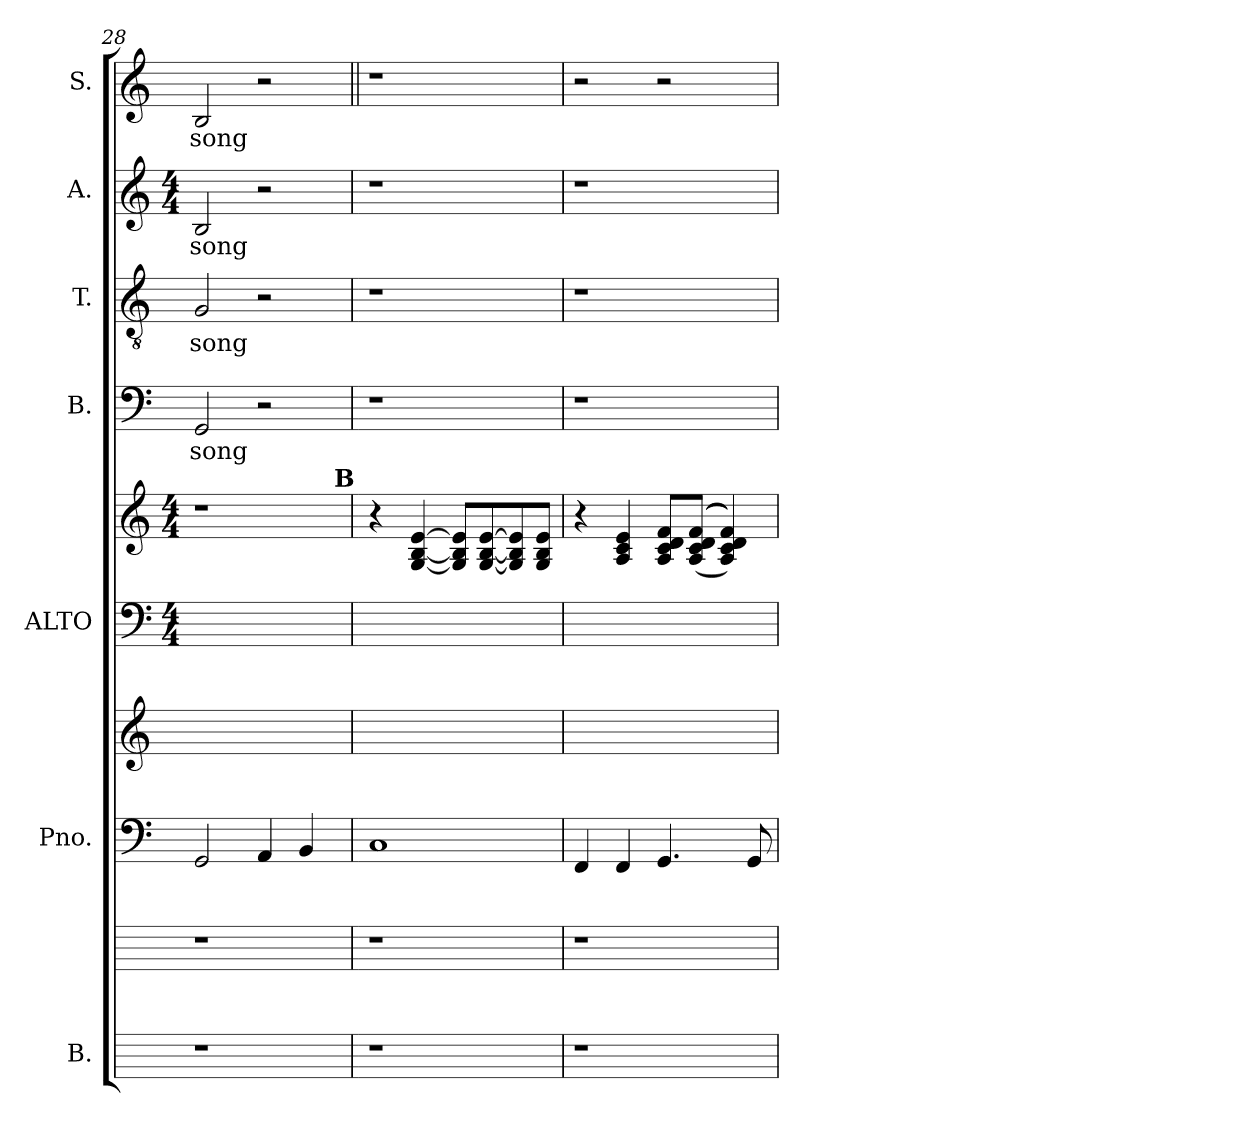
**kern	**kern	**kern	**kern	**kern	**kern	**kern	**text	**kern	**text	**kern	**text	**kern	**text
*part7	*part7	*part6	*part6	*part5	*part5	*part4	*part4	*part3	*part3	*part2	*part2	*part1	*part1
*staff10	*staff9	*staff8	*staff7	*staff6	*staff5	*staff4	*staff4	*staff3	*staff3	*staff2	*staff2	*staff1	*staff1
*I"B.	*	*I"Pno.	*	*I"ALTO	*	*I"B.	*	*I"T.	*	*I"A.	*	*I"S.	*
*	*	*	*	*	*	*I'B.	*	*I'T.	*	*I'A.	*	*I'S.	*
*	*	*clefF4	*clefG2	*clefF4	*clefG2	*clefF4	*	*clefGv2	*	*clefG2	*	*clefG2	*
*	*	*	*	*M4/4	*M4/4	*	*	*	*	*M4/4	*	*	*
=28	=28	=28	=28	=28	=28	=28	=28	=28	=28	=28	=28	=28	=28
!	!	!	!	!	!	!	!LO:LY:b:cj	!	!LO:LY:b:cj	!	!LO:LY:b:cj	!	!LO:LY:b:cj
*	*	*	*	*	*^	*	*	*	*	*	*	*	*
1r	1r	2GG/	1ryy	1ryy	1r	2...ryy	2GG/	song	2G/	song	2B/	song	2B/	song
.	.	4AA/	.	.	.	.	2r	.	2r	.	2r	.	2r	.
.	.	4BB/	.	.	.	.	.	.	.	.	.	.	.	.
!	!	!	!	!	!	!LO:TX:a:B:t=B	!	!	!	!	!	!	!	!
.	.	.	.	.	.	16ryy	.	.	.	.	.	.	.	.
*	*	*	*	*	*v	*v	*	*	*	*	*	*	*	*
=29	=29	=29	=29	=29	=29	=29	=29||	=29	=29||	=29	=29||	=29||	=29||
1r	1r	1C	1ryy	1ryy	4r	1r	.	1r	.	1r	.	1r	.
.	.	.	.	.	[>4e/ [<4B/ [<4G/	.	.	.	.	.	.	.	.
.	.	.	.	.	8e/] 8B/] 8G/]L	.	.	.	.	.	.	.	.
.	.	.	.	.	[>8e/ [<8B/ [<8G/	.	.	.	.	.	.	.	.
.	.	.	.	.	8e/] 8B/] 8G/]	.	.	.	.	.	.	.	.
.	.	.	.	.	8e/ 8B/ 8G/J	.	.	.	.	.	.	.	.
=30	=30	=30	=30	=30	=30	=30	=30	=30	=30	=30	=30	=30	=30
1r	1r	4FF/	1ryy	1ryy	4r	1r	.	1r	.	1r	.	2r	.
.	.	4FF/	.	.	4e/ 4c/ 4A/	.	.	.	.	.	.	.	.
.	.	4.GG/	.	.	8f/ 8c/ 8A/ 8d/L	.	.	.	.	.	.	2r	.
.	.	.	.	.	(<(<(>8f/ 8c/ 8A/ 8d/J	.	.	.	.	.	.	.	.
.	.	.	.	.	4f/ 4c/ 4A/ 4d/)))	.	.	.	.	.	.	.	.
.	.	8GG/	.	.	.	.	.	.	.	.	.	.	.
=	=	=	=	=	=	=	=	=	=	=	=	=	=
*-	*-	*-	*-	*-	*-	*-	*-	*-	*-	*-	*-	*-	*-
